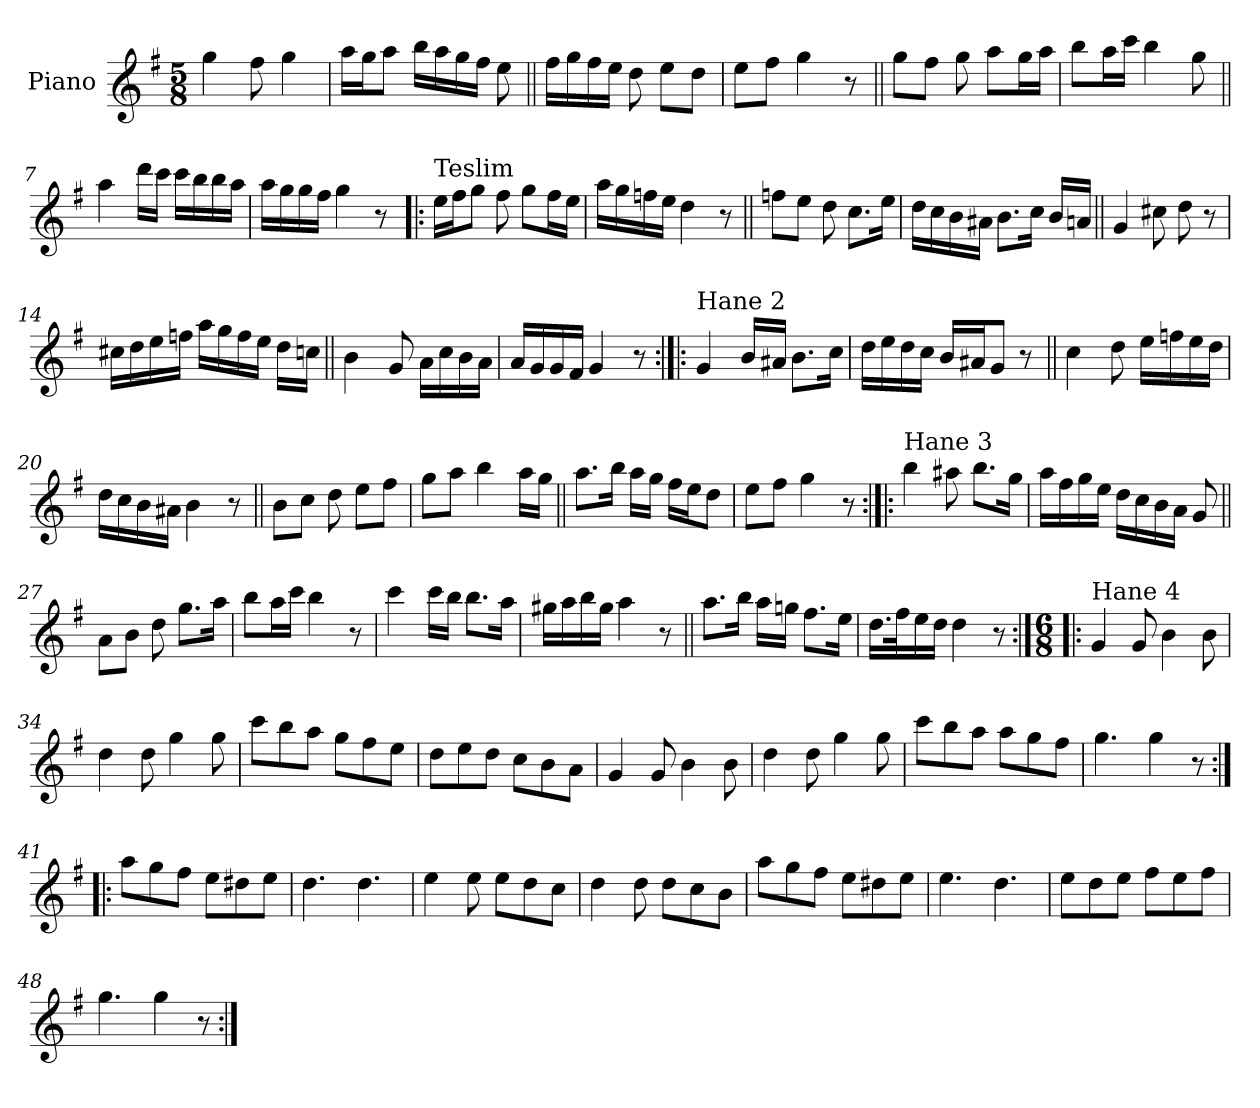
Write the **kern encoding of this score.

**kern
*part1
*staff1
*I"Piano
*I'Pno.
*clefG2
*k[f#]
*M5/8
=1
4gg\
8ff#\
4gg\
=2
16aa\LL
16gg\J
8aa\J
16bb\LL
16aa\
16gg\
16ff#\JJ
8ee\
=3||
16ff#\LL
16gg\
16ff#\
16ee\JJ
8dd\
8ee\L
8dd\J
=4
8ee\L
8ff#\J
4gg\
8r
=5||
8gg\L
8ff#\J
8gg\
8aa\L
16gg\L
16aa\JJ
=6
8bb\L
16aa\L
16ccc\JJ
4bb\
8gg\
!!LO:LB:g=z
=7||
4aa\
16ddd\LL
16ccc\JJ
16ccc\LL
16bb\
16bb\
16aa\JJ
=8
16aa\LL
16gg\
16gg\
16ff#\JJ
4gg\
8r
=9!|:
!LO:TX:a:t=Teslim
16ee\LL
16ff#\J
8gg\J
8ff#\
8gg\L
16ff#\L
16ee\JJ
=10
16aa\LL
16gg\
16ffn\
16ee\JJ
4dd\
8r
=11||
8ffn\L
8ee\J
8dd\
8.cc\L
16ee\Jk
!!LO:LB:g=z
=12
16dd\LL
16cc\
16b\
16a#X\JJ
8.b\L
16cc\Jk
16b/LL
16an/JJ
=13||
4g/
8cc#X\
8dd\
8r
=14
16cc#X\LL
16dd\
16ee\
16ffn\JJ
16aa\LL
16gg\
16ff\
16ee\JJ
16dd\LL
16ccn\JJ
=15||
4b\
8g/
16a\LL
16cc\
16b\
16a\JJ
=16
16a/LL
16g/
16g/
16f#/JJ
4g/
8r
!!LO:LB:g=z
=17:|!|:
!LO:TX:a:t=Hane 2
4g/
16b/LL
16a#X/JJ
8.b\L
16cc\Jk
=18
16dd\LL
16ee\
16dd\
16cc\JJ
16b/LL
16a#X/J
8g/J
8r
=19||
4cc\
8dd\
16ee\LL
16ffn\
16ee\
16dd\JJ
=20
16dd\LL
16cc\
16b\
16a#X\JJ
4b\
8r
=21||
8b\L
8cc\J
8dd\
8ee\L
8ff#\J
=22
8gg\L
8aa\J
4bb\
16aa\LL
16gg\JJ
!!LO:LB:g=z
=23||
8.aa\L
16bb\Jk
16aa\LL
16gg\JJ
16ff#\LL
16ee\J
8dd\J
=24
8ee\L
8ff#\J
4gg\
8r
=25:|!|:
!LO:TX:a:t=Hane 3
4bb\
8aa#X\
8.bb\L
16gg\Jk
=26
16aa\LL
16ff#\
16gg\
16ee\JJ
16dd\LL
16cc\
16b\
16a\JJ
8g/
=27||
8a\L
8b\J
8dd\
8.gg\L
16aa\Jk
=28
8bb\L
16aa\L
16ccc\JJ
4bb\
8r
!!LO:LB:g=z
=29
4ccc\
16ccc\LL
16bb\JJ
8.bb\L
16aa\Jk
=30
16gg#X\LL
16aa\
16bb\
16gg#\JJ
4aa\
8r
=31||
8.aa\L
16bb\Jk
16aa\LL
16ggn\JJ
8.ff#\L
16ee\Jk
=32
16.dd\LL
32ff#\K
16ee\
16dd\JJ
4dd\
8r
=33:|!|:
*M6/8
!LO:TX:a:t=Hane 4
4g/
8g/
4b\
8b\
=34
4dd\
8dd\
4gg\
8gg\
!!LO:LB:g=z
=35
8ccc\L
8bb\
8aa\J
8gg\L
8ff#\
8ee\J
=36
8dd\L
8ee\
8dd\J
8cc\L
8b\
8a\J
=37
4g/
8g/
4b\
8b\
=38
4dd\
8dd\
4gg\
8gg\
=39
8ccc\L
8bb\
8aa\J
8aa\L
8gg\
8ff#\J
=40
4.gg\
4gg\
8r
=41:|!|:
8aa\L
8gg\
8ff#\J
8ee\L
8dd#X\
8ee\J
!!LO:LB:g=z
=42
4.dd\
4.dd\
=43
4ee\
8ee\
8ee\L
8dd\
8cc\J
=44
4dd\
8dd\
8dd\L
8cc\
8b\J
=45
8aa\L
8gg\
8ff#\J
8ee\L
8dd#X\
8ee\J
=46
4.ee\
4.dd\
=47
8ee\L
8dd\
8ee\J
8ff#\L
8ee\
8ff#\J
=48
4.gg\
4gg\
8r
=:|!
*-
